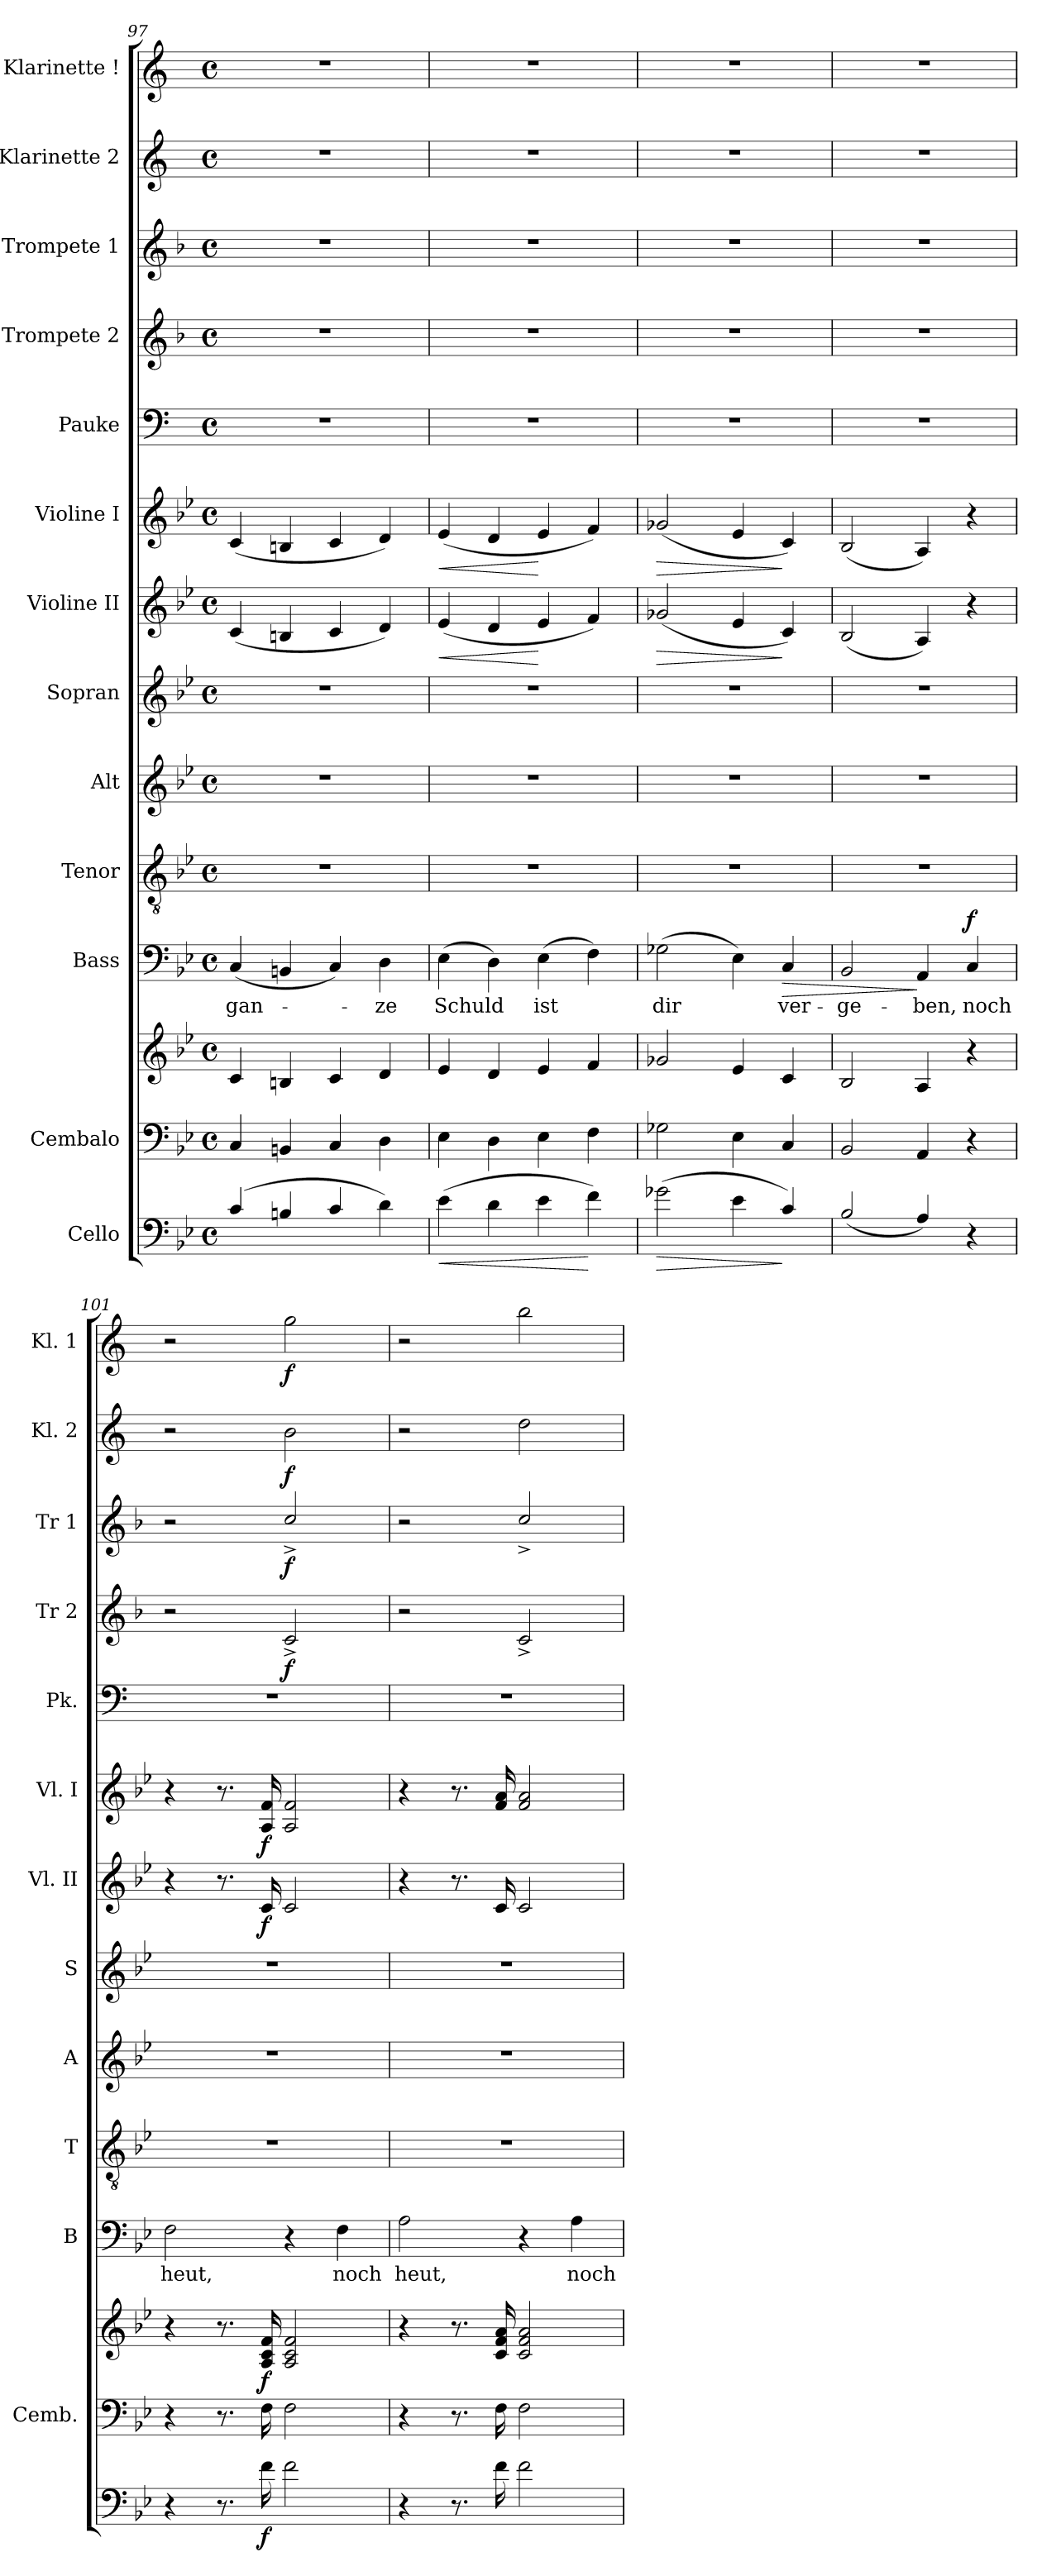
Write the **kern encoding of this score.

**kern	**dynam	**kern	**kern	**dynam	**kern	**text	**dynam	**kern	**kern	**kern	**kern	**dynam	**kern	**dynam	**kern	**kern	**dynam	**kern	**dynam	**kern	**dynam	**kern	**dynam
*part13	*part13	*part12	*part12	*part12	*part11	*part11	*part11	*part10	*part9	*part8	*part7	*part7	*part6	*part6	*part5	*part4	*part4	*part3	*part3	*part2	*part2	*part1	*part1
*staff14	*staff14	*staff13	*staff12	*staff12/13	*staff11	*staff11	*staff11	*staff10	*staff9	*staff8	*staff7	*staff7	*staff6	*staff6	*staff5	*staff4	*staff4	*staff3	*staff3	*staff2	*staff2	*staff1	*staff1
*I"Cello	*	*I"Cembalo	*	*	*I"Bass	*	*	*I"Tenor	*I"Alt	*I"Sopran	*I"Violine II	*	*I"Violine I	*	*I"Pauke	*I"Trompete 2	*	*I"Trompete 1	*	*I"Klarinette 2	*	*I"Klarinette !	*
*	*	*I'Cemb.	*	*	*I'B	*	*	*I'T	*I'A	*I'S	*I'Vl. II	*	*I'Vl. I	*	*I'Pk.	*I'Tr 2	*	*I'Tr 1	*	*I'Kl. 2	*	*I'Kl. 1	*
*clefF4	*	*clefF4	*clefG2	*	*clefF4	*	*	*clefGv2	*clefG2	*clefG2	*clefG2	*	*clefG2	*	*clefF4	*clefG2	*	*clefG2	*	*clefG2	*	*clefG2	*
*ITrd7c12	*	*	*	*	*	*	*	*	*	*	*	*	*	*	*ITrd1c2	*ITrd4c7	*	*ITrd4c7	*	*ITrd1c2	*	*ITrd1c2	*
*k[b-e-]	*	*k[b-e-]	*k[b-e-]	*	*k[b-e-]	*	*	*k[b-e-]	*k[b-e-]	*k[b-e-]	*k[b-e-]	*	*k[b-e-]	*	*k[b-e-]	*k[b-e-]	*	*k[b-e-]	*	*k[b-e-]	*	*k[b-e-]	*
*B-:	*	*B-:	*B-:	*	*B-:	*	*	*B-:	*B-:	*B-:	*B-:	*	*B-:	*	*B-:	*B-:	*	*B-:	*	*B-:	*	*B-:	*
*M4/4	*	*M4/4	*M4/4	*	*M4/4	*	*	*M4/4	*M4/4	*M4/4	*M4/4	*	*M4/4	*	*M4/4	*M4/4	*	*M4/4	*	*M4/4	*	*M4/4	*
*met(c)	*	*met(c)	*met(c)	*	*met(c)	*	*	*met(c)	*met(c)	*met(c)	*met(c)	*	*met(c)	*	*met(c)	*met(c)	*	*met(c)	*	*met(c)	*	*met(c)	*
=97	=97	=97	=97	=97	=97	=97	=97	=97	=97	=97	=97	=97	=97	=97	=97	=97	=97	=97	=97	=97	=97	=97	=97
!	!	!	!	!	!	!LO:LY:b	!	!	!	!	!	!	!	!	!	!	!	!	!	!	!	!	!
(<4C/	.	4C/	4c/	.	(<4C/	gan-	.	1r	1r	1r	(<4c/	.	(<4c/	.	1r	1r	.	1r	.	1r	.	1r	.
4BBn/	.	4BBn/	4Bn/	.	4BBn/	.	.	.	.	.	4Bn/	.	4Bn/	.	.	.	.	.	.	.	.	.	.
4C/	.	4C/	4c/	.	4C/)	.	.	.	.	.	4c/	.	4c/	.	.	.	.	.	.	.	.	.	.
!	!	!	!	!	!	!LO:LY:b	!	!	!	!	!	!	!	!	!	!	!	!	!	!	!	!	!
4D\)	.	4D\	4d/	.	4D\	-ze	.	.	.	.	4d/)	.	4d/)	.	.	.	.	.	.	.	.	.	.
=98	=98	=98	=98	=98	=98	=98	=98	=98	=98	=98	=98	=98	=98	=98	=98	=98	=98	=98	=98	=98	=98	=98	=98
!	!LO:HP:b	!	!	!	!	!LO:LY:b	!	!	!	!	!	!LO:HP:b	!	!LO:HP:b	!	!	!	!	!	!	!	!	!
(>4E-\	<	4E-\	4e-/	.	(>4E-\	Schuld	.	1r	1r	1r	(<4e-/	<	(<4e-/	<	1r	1r	.	1r	.	1r	.	1r	.
4D\	.	4D\	4d/	.	4D\)	.	.	.	.	.	4d/	.	4d/	.	.	.	.	.	.	.	.	.	.
!	!	!	!	!	!	!LO:LY:b	!	!	!	!	!	!	!	!	!	!	!	!	!	!	!	!	!
4E-\	.	4E-\	4e-/	.	(>4E-\	ist	.	.	.	.	4e-/	[	4e-/	[	.	.	.	.	.	.	.	.	.
4F\)	[	4F\	4f/	.	4F\)	.	.	.	.	.	4f/)	.	4f/)	.	.	.	.	.	.	.	.	.	.
=99	=99	=99	=99	=99	=99	=99	=99	=99	=99	=99	=99	=99	=99	=99	=99	=99	=99	=99	=99	=99	=99	=99	=99
!	!LO:HP:b	!	!	!	!	!LO:LY:b	!	!	!	!	!	!LO:HP:b	!	!LO:HP:b	!	!	!	!	!	!	!	!	!
(>2G-X\	>	2G-X\	2g-X/	.	(>2G-X\	dir	.	1r	1r	1r	(<2g-X/	>	(<2g-X/	>	1r	1r	.	1r	.	1r	.	1r	.
4E-\	.	4E-\	4e-/	.	4E-\)	.	.	.	.	.	4e-/	.	4e-/	.	.	.	.	.	.	.	.	.	.
!	!	!	!	!	!	!LO:LY:b	!LO:HP:b	!	!	!	!	!	!	!	!	!	!	!	!	!	!	!	!
4C/)	]	4C/	4c/	.	4C/	ver-	>	.	.	.	4c/)	]	4c/)	]	.	.	.	.	.	.	.	.	.
=100	=100	=100	=100	=100	=100	=100	=100	=100	=100	=100	=100	=100	=100	=100	=100	=100	=100	=100	=100	=100	=100	=100	=100
!	!	!	!	!	!	!LO:LY:b	!	!	!	!	!	!	!	!	!	!	!	!	!	!	!	!	!
(<2BB-/	.	2BB-/	2B-/	.	2BB-/	-ge-	.	1r	1r	1r	(<2B-/	.	(<2B-/	.	1r	1r	.	1r	.	1r	.	1r	.
!	!	!	!	!	!	!LO:LY:b	!	!	!	!	!	!	!	!	!	!	!	!	!	!	!	!	!
4AA/)	.	4AA/	4A/	.	4AA/	-ben,	]	.	.	.	4A/)	.	4A/)	.	.	.	.	.	.	.	.	.	.
!	!	!	!	!	!	!LO:LY:b	!LO:DY:a	!	!	!	!	!	!	!	!	!	!	!	!	!	!	!	!
4r	.	4r	4r	.	4C/	noch	f	.	.	.	4r	.	4r	.	.	.	.	.	.	.	.	.	.
=101	=101	=101	=101	=101	=101	=101	=101	=101	=101	=101	=101	=101	=101	=101	=101	=101	=101	=101	=101	=101	=101	=101	=101
!	!	!	!	!	!	!LO:LY:b	!	!	!	!	!	!	!	!	!	!	!	!	!	!	!	!	!
4r	.	4r	4r	.	2F\	heut,	.	1r	1r	1r	4r	.	4r	.	1r	2r	.	2r	.	2r	.	2r	.
8.r	.	8.r	8.r	.	.	.	.	.	.	.	8.r	.	8.r	.	.	.	.	.	.	.	.	.	.
!	!LO:DY:b	!	!	!LO:DY:b	!	!	!	!	!	!	!	!LO:DY:b	!	!LO:DY:b	!	!	!	!	!	!	!	!	!
16F\	f	16F\	16A/ 16c/ 16f/	f	.	.	.	.	.	.	16c/	f	16A/ 16f/	f	.	.	.	.	.	.	.	.	.
!	!	!	!	!	!	!	!	!	!	!	!	!	!	!	!	!	!LO:DY:b	!	!LO:DY:b	!	!LO:DY:b	!	!LO:DY:b
2F\	.	2F\	2A/ 2c/ 2f/	.	4r	.	.	.	.	.	2c/	.	2A/ 2f/	.	.	2F^</	f	2f^</	f	2a\	f	2ff\	f
!	!	!	!	!	!	!LO:LY:b	!	!	!	!	!	!	!	!	!	!	!	!	!	!	!	!	!
.	.	.	.	.	4F\	noch	.	.	.	.	.	.	.	.	.	.	.	.	.	.	.	.	.
=102	=102	=102	=102	=102	=102	=102	=102	=102	=102	=102	=102	=102	=102	=102	=102	=102	=102	=102	=102	=102	=102	=102	=102
!	!	!	!	!	!	!LO:LY:b	!	!	!	!	!	!	!	!	!	!	!	!	!	!	!	!	!
4r	.	4r	4r	.	2A\	heut,	.	1r	1r	1r	4r	.	4r	.	1r	2r	.	2r	.	2r	.	2r	.
8.r	.	8.r	8.r	.	.	.	.	.	.	.	8.r	.	8.r	.	.	.	.	.	.	.	.	.	.
16F\	.	16F\	16c/ 16f/ 16a/	.	.	.	.	.	.	.	16c/	.	16f/ 16a/	.	.	.	.	.	.	.	.	.	.
2F\	.	2F\	2c/ 2f/ 2a/	.	4r	.	.	.	.	.	2c/	.	2f/ 2a/	.	.	2F^</	.	2f^</	.	2cc\	.	2aa\	.
!	!	!	!	!	!	!LO:LY:b	!	!	!	!	!	!	!	!	!	!	!	!	!	!	!	!	!
.	.	.	.	.	4A\	noch	.	.	.	.	.	.	.	.	.	.	.	.	.	.	.	.	.
=	=	=	=	=	=	=	=	=	=	=	=	=	=	=	=	=	=	=	=	=	=	=	=
*-	*-	*-	*-	*-	*-	*-	*-	*-	*-	*-	*-	*-	*-	*-	*-	*-	*-	*-	*-	*-	*-	*-	*-
